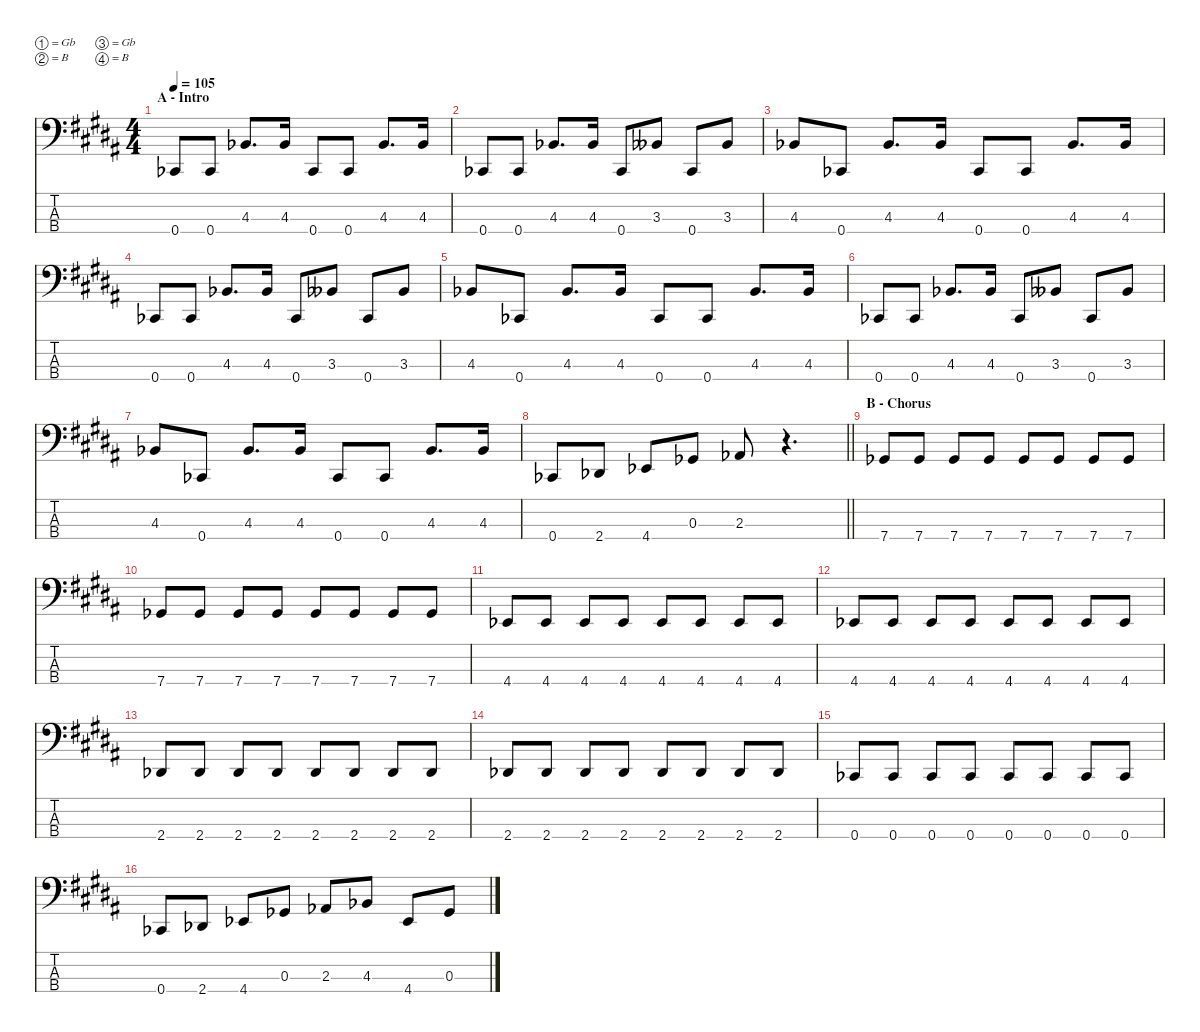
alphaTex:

\defaultSystemsLayout 4
\hideDynamics
\bracketExtendMode nobrackets
\singleTrackTrackNamePolicy hidden
\multiTrackTrackNamePolicy hidden
\firstSystemTrackNameMode fullname
\firstSystemTrackNameOrientation horizontal
\otherSystemsTrackNameOrientation horizontal
\track ("Bass" "el.bs.") {instrument electricbassfinger}
\staff {score tabs}
\tuning (Gb2 B1 Gb1 B0)
\ts (4 4)
\beaming (8 2 2 2 2)
\section ("" "A - Intro")
\tempo 105
\clef f4
\ks b
0.4{acc b}.8{dy f instrument electricbassfinger beam Up} 0.4{acc b}.8{beam Up} 4.3{acc b}.8{d beam Up} 4.3{acc b}.16{beam Up} 0.4{acc b}.8{beam Up} 0.4{acc b}.8{beam Up} 4.3{acc b}.8{d beam Up} 4.3{acc b}.16{beam Up} |
0.4{acc b}.8{beam Up} 0.4{acc b}.8{beam Up} 4.3{acc b}.8{d beam Up} 4.3{acc b}.16{beam Up} 0.4{acc b}.8{beam Up} 3.3{acc bb}.8{beam Up} 0.4{acc b}.8{beam Up} 3.3{acc bb}.8{beam Up} |
4.3{acc b}.8{beam Up} 0.4{acc b}.8{beam Up} 4.3{acc b}.8{d beam Up} 4.3{acc b}.16{beam Up} 0.4{acc b}.8{beam Up} 0.4{acc b}.8{beam Up} 4.3{acc b}.8{d beam Up} 4.3{acc b}.16{beam Up} |
0.4{acc b}.8{beam Up} 0.4{acc b}.8{beam Up} 4.3{acc b}.8{d beam Up} 4.3{acc b}.16{beam Up} 0.4{acc b}.8{beam Up} 3.3{acc bb}.8{beam Up} 0.4{acc b}.8{beam Up} 3.3{acc bb}.8{beam Up} |
4.3{acc b}.8{beam Up} 0.4{acc b}.8{beam Up} 4.3{acc b}.8{d beam Up} 4.3{acc b}.16{beam Up} 0.4{acc b}.8{beam Up} 0.4{acc b}.8{beam Up} 4.3{acc b}.8{d beam Up} 4.3{acc b}.16{beam Up} |
0.4{acc b}.8{beam Up} 0.4{acc b}.8{beam Up} 4.3{acc b}.8{d beam Up} 4.3{acc b}.16{beam Up} 0.4{acc b}.8{beam Up} 3.3{acc bb}.8{beam Up} 0.4{acc b}.8{beam Up} 3.3{acc bb}.8{beam Up} |
4.3{acc b}.8{beam Up} 0.4{acc b}.8{beam Up} 4.3{acc b}.8{d beam Up} 4.3{acc b}.16{beam Up} 0.4{acc b}.8{beam Up} 0.4{acc b}.8{beam Up} 4.3{acc b}.8{d beam Up} 4.3{acc b}.16{beam Up} |
\barLineRight lightlight
0.4{acc b}.8{beam Up} 2.4{acc b}.8{beam Up} 4.4{acc b}.8{beam Up} 0.3{acc b}.8{beam Up} 2.3{acc b}.8{beam Up} r.4{d beam Up} |
\section ("" "B - Chorus")
7.4{acc b}.8{beam Up} 7.4{acc b}.8{beam Up} 7.4{acc b}.8{beam Up} 7.4{acc b}.8{beam Up} 7.4{acc b}.8{beam Up} 7.4{acc b}.8{beam Up} 7.4{acc b}.8{beam Up} 7.4{acc b}.8{beam Up} |
7.4{acc b}.8{beam Up} 7.4{acc b}.8{beam Up} 7.4{acc b}.8{beam Up} 7.4{acc b}.8{beam Up} 7.4{acc b}.8{beam Up} 7.4{acc b}.8{beam Up} 7.4{acc b}.8{beam Up} 7.4{acc b}.8{beam Up} |
4.4{acc b}.8{beam Up} 4.4{acc b}.8{beam Up} 4.4{acc b}.8{beam Up} 4.4{acc b}.8{beam Up} 4.4{acc b}.8{beam Up} 4.4{acc b}.8{beam Up} 4.4{acc b}.8{beam Up} 4.4{acc b}.8{beam Up} |
4.4{acc b}.8{beam Up} 4.4{acc b}.8{beam Up} 4.4{acc b}.8{beam Up} 4.4{acc b}.8{beam Up} 4.4{acc b}.8{beam Up} 4.4{acc b}.8{beam Up} 4.4{acc b}.8{beam Up} 4.4{acc b}.8{beam Up} |
2.4{acc b}.8{beam Up} 2.4{acc b}.8{beam Up} 2.4{acc b}.8{beam Up} 2.4{acc b}.8{beam Up} 2.4{acc b}.8{beam Up} 2.4{acc b}.8{beam Up} 2.4{acc b}.8{beam Up} 2.4{acc b}.8{beam Up} |
2.4{acc b}.8{beam Up} 2.4{acc b}.8{beam Up} 2.4{acc b}.8{beam Up} 2.4{acc b}.8{beam Up} 2.4{acc b}.8{beam Up} 2.4{acc b}.8{beam Up} 2.4{acc b}.8{beam Up} 2.4{acc b}.8{beam Up} |
0.4{acc b}.8{beam Up} 0.4{acc b}.8{beam Up} 0.4{acc b}.8{beam Up} 0.4{acc b}.8{beam Up} 0.4{acc b}.8{beam Up} 0.4{acc b}.8{beam Up} 0.4{acc b}.8{beam Up} 0.4{acc b}.8{beam Up} |
0.4{acc b}.8{beam Up} 2.4{acc b}.8{beam Up} 4.4{acc b}.8{beam Up} 0.3{acc b}.8{beam Up} 2.3{acc b}.8{beam Up} 4.3{acc b}.8{beam Up} 4.4{acc b}.8{beam Up} 0.3{acc b}.8{beam Up}
